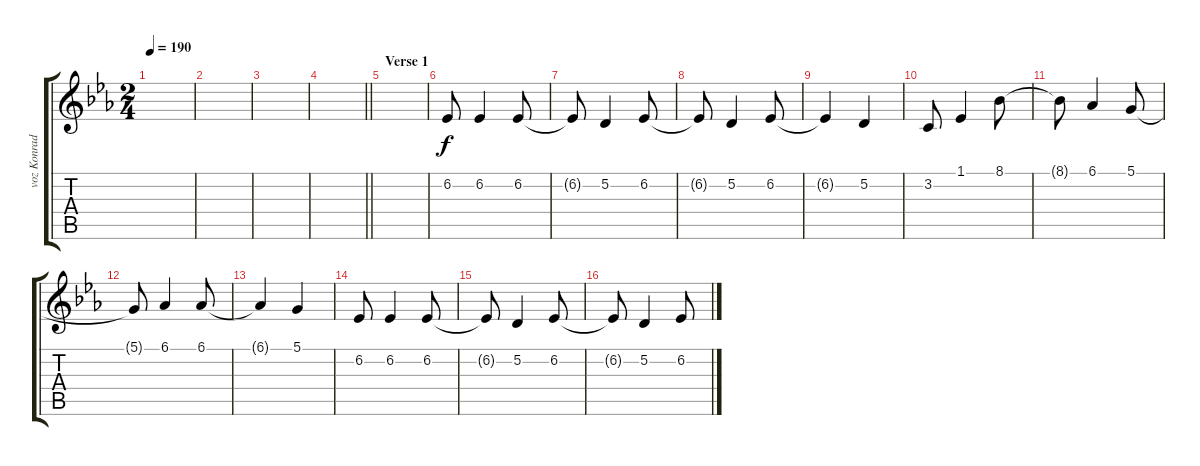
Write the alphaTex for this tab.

\track ("voz Konrad" "voz Konrad") {instrument oboe}
\staff {score tabs}
\tuning (D4 A3 F3 C3 G2 C2) {hide}
\ts (2 4)
\tempo 190
\clef g2
\ks eb
|
|
|
\barLineRight lightlight
|
\section ("" "Verse 1")
|
6.2.8 6.2.4 6.2.8 |
6.2{t}.8 5.2.4 6.2.8 |
6.2{t}.8 5.2.4 6.2.8 |
6.2{t}.4 5.2.4 |
3.2.8 1.1.4 8.1.8 |
8.1{t}.8 6.1.4 5.1.8 |
5.1{t}.8 6.1.4 6.1.8 |
6.1{t}.4 5.1.4 |
6.2.8 6.2.4 6.2.8 |
6.2{t}.8 5.2.4 6.2.8 |
6.2{t}.8 5.2.4 6.2.8
